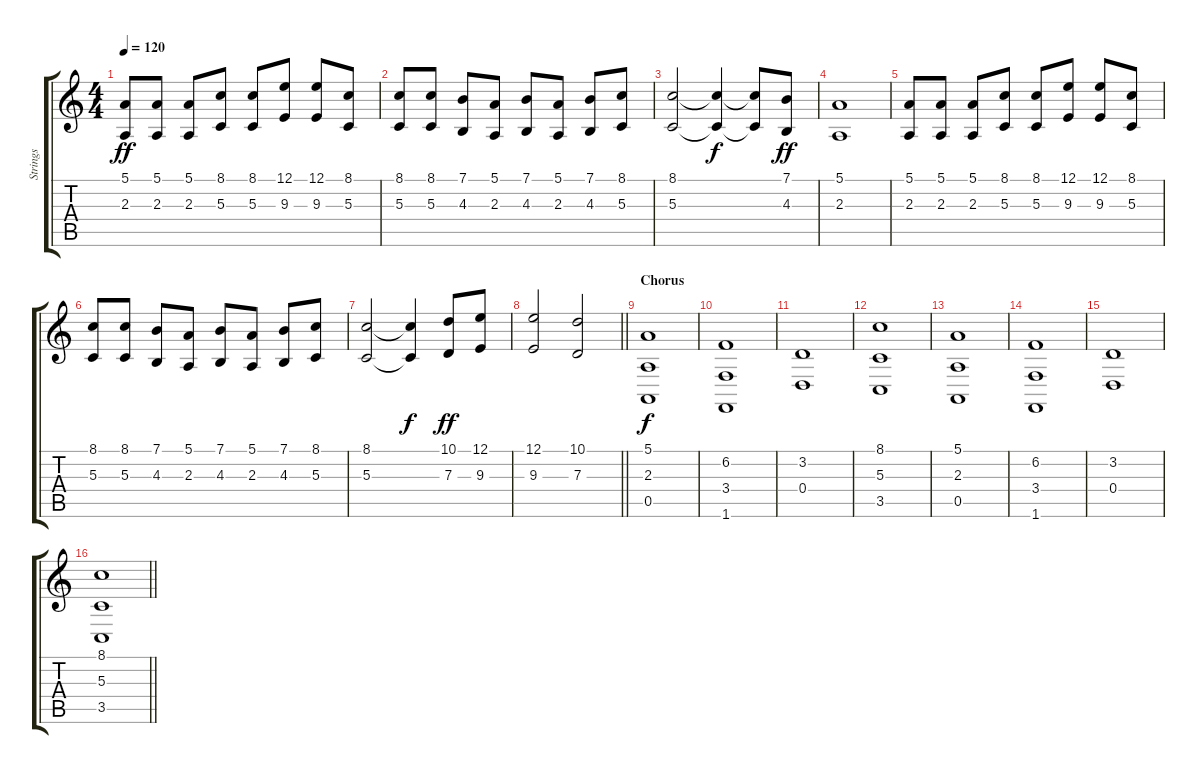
\track ("Strings" "Strings") {instrument stringensemble1}
\staff {score tabs}
\tuning (E4 B3 G3 D3 A2 E2) {hide}
\ts (4 4)
\tempo 120
\clef g2
\ks c
(5.1 2.3).8{dy ff} (5.1 2.3).8 (5.1 2.3).8 (8.1 5.3).8 (8.1 5.3).8 (12.1 9.3).8 (12.1 9.3).8 (8.1 5.3).8 |
(8.1 5.3).8 (8.1 5.3).8 (7.1 4.3).8 (5.1 2.3).8 (7.1 4.3).8 (5.1 2.3).8 (7.1 4.3).8 (8.1 5.3).8 |
(8.1 5.3).2 (8.1{t} 5.3{t}).4{dy f} (8.1{t} 5.3{t}).8 (7.1 4.3).8{dy ff} |
(5.1 2.3).1 |
(5.1 2.3).8 (5.1 2.3).8 (5.1 2.3).8 (8.1 5.3).8 (8.1 5.3).8 (12.1 9.3).8 (12.1 9.3).8 (8.1 5.3).8 |
(8.1 5.3).8 (8.1 5.3).8 (7.1 4.3).8 (5.1 2.3).8 (7.1 4.3).8 (5.1 2.3).8 (7.1 4.3).8 (8.1 5.3).8 |
(8.1 5.3).2 (8.1{t} 5.3{t}).4{dy f} (10.1 7.3).8{dy ff} (12.1 9.3).8 |
\barLineRight lightlight
(12.1 9.3).2 (10.1 7.3).2 |
\section ("" "Chorus")
(5.1 2.3 0.5).1{dy f} |
(6.2 3.4 1.6).1 |
(3.2 0.4).1 |
(8.1 5.3 3.5).1 |
(5.1 2.3 0.5).1 |
(6.2 3.4 1.6).1 |
(3.2 0.4).1 |
\barLineRight lightlight
(8.1 5.3 3.5).1
